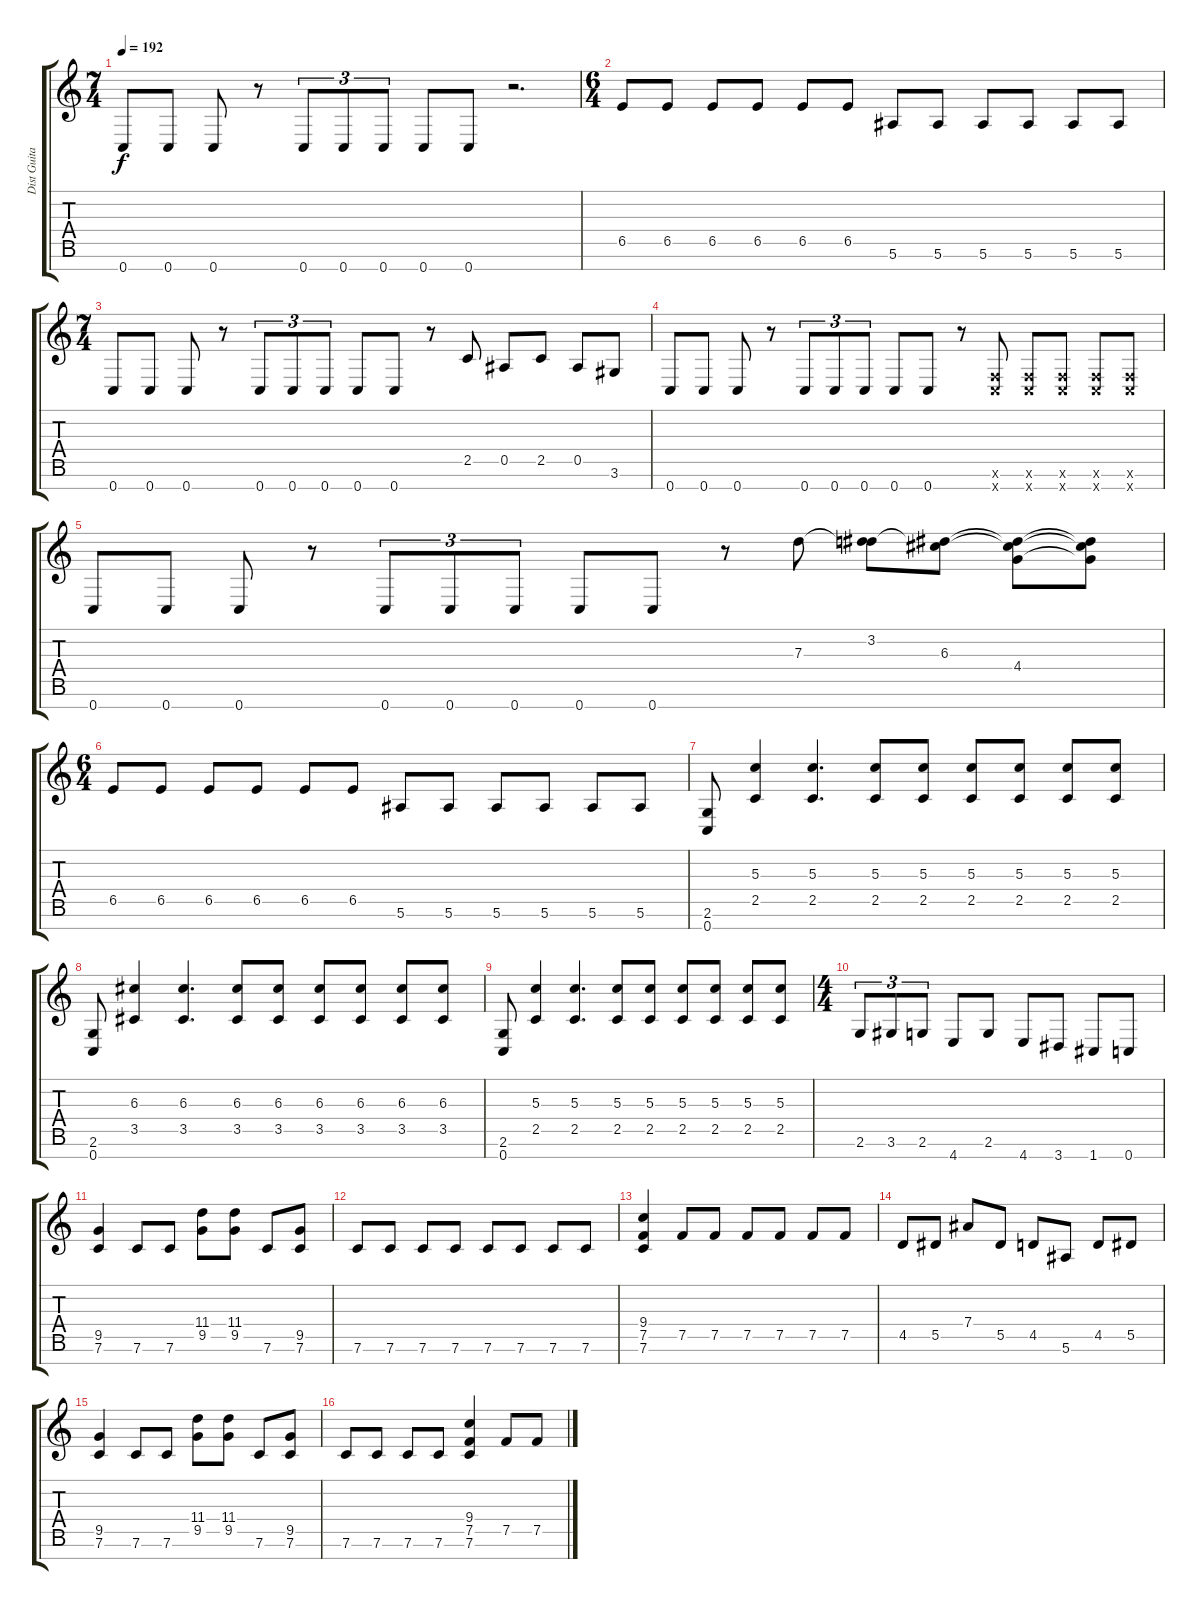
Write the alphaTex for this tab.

\track ("Dist Guitar 1" "Dist Guita") {instrument distortionguitar}
\staff {score tabs}
\tuning (F4 C4 G3 Eb3 Bb2 F2 C2) {hide}
\ts (7 4)
\tempo 192
\clef g2
\ks c
0.7.8{dy f} 0.7.8 0.7.8 r.8 0.7.8{tu (3 2)} 0.7.8{tu (3 2)} 0.7.8{tu (3 2)} 0.7.8 0.7.8 r.2{d} |
\ts (6 4)
6.5.8 6.5.8 6.5.8 6.5.8 6.5.8 6.5.8 5.6.8 5.6.8 5.6.8 5.6.8 5.6.8 5.6.8 |
\ts (7 4)
0.7.8 0.7.8 0.7.8 r.8 0.7.8{tu (3 2)} 0.7.8{tu (3 2)} 0.7.8{tu (3 2)} 0.7.8 0.7.8 r.8 2.5.8 0.5.8 2.5.8 0.5.8 3.6.8 |
0.7.8 0.7.8 0.7.8 r.8 0.7.8{tu (3 2)} 0.7.8{tu (3 2)} 0.7.8{tu (3 2)} 0.7.8 0.7.8 r.8 (0.6{x} 0.7{x}).8 (0.6{x} 0.7{x}).8 (0.6{x} 0.7{x}).8 (0.6{x} 0.7{x}).8 (0.6{x} 0.7{x}).8 |
0.7.8 0.7.8 0.7.8 r.8 0.7.8{tu (3 2)} 0.7.8{tu (3 2)} 0.7.8{tu (3 2)} 0.7.8 0.7.8 r.8 7.3.8 (3.2 7.3{t}).8 (3.2{t} 6.3).8 (3.2{t} 6.3{t} 4.4).8 (3.2{t} 6.3{t} 4.4{t}).8 |
\ts (6 4)
6.5.8 6.5.8 6.5.8 6.5.8 6.5.8 6.5.8 5.6.8 5.6.8 5.6.8 5.6.8 5.6.8 5.6.8 |
(2.6 0.7).8 (5.3 2.5).4 (5.3 2.5).4{d} (5.3 2.5).8 (5.3 2.5).8 (5.3 2.5).8 (5.3 2.5).8 (5.3 2.5).8 (5.3 2.5).8 |
(2.6 0.7).8 (6.3 3.5).4 (6.3 3.5).4{d} (6.3 3.5).8 (6.3 3.5).8 (6.3 3.5).8 (6.3 3.5).8 (6.3 3.5).8 (6.3 3.5).8 |
(2.6 0.7).8 (5.3 2.5).4 (5.3 2.5).4{d} (5.3 2.5).8 (5.3 2.5).8 (5.3 2.5).8 (5.3 2.5).8 (5.3 2.5).8 (5.3 2.5).8 |
\ts (4 4)
2.6.8{tu (3 2)} 3.6.8{tu (3 2)} 2.6.8{tu (3 2)} 4.7.8 2.6.8 4.7.8 3.7.8 1.7.8 0.7.8 |
(9.5 7.6).4 7.6.8 7.6.8 (11.4 9.5).8 (11.4 9.5).8 7.6.8 (9.5 7.6).8 |
7.6.8 7.6.8 7.6.8 7.6.8 7.6.8 7.6.8 7.6.8 7.6.8 |
(9.4 7.5 7.6).4 7.5.8 7.5.8 7.5.8 7.5.8 7.5.8 7.5.8 |
4.5.8 5.5.8 7.4.8 5.5.8 4.5.8 5.6.8 4.5.8 5.5.8 |
(9.5 7.6).4 7.6.8 7.6.8 (11.4 9.5).8 (11.4 9.5).8 7.6.8 (9.5 7.6).8 |
7.6.8 7.6.8 7.6.8 7.6.8 (9.4 7.5 7.6).4 7.5.8 7.5.8
